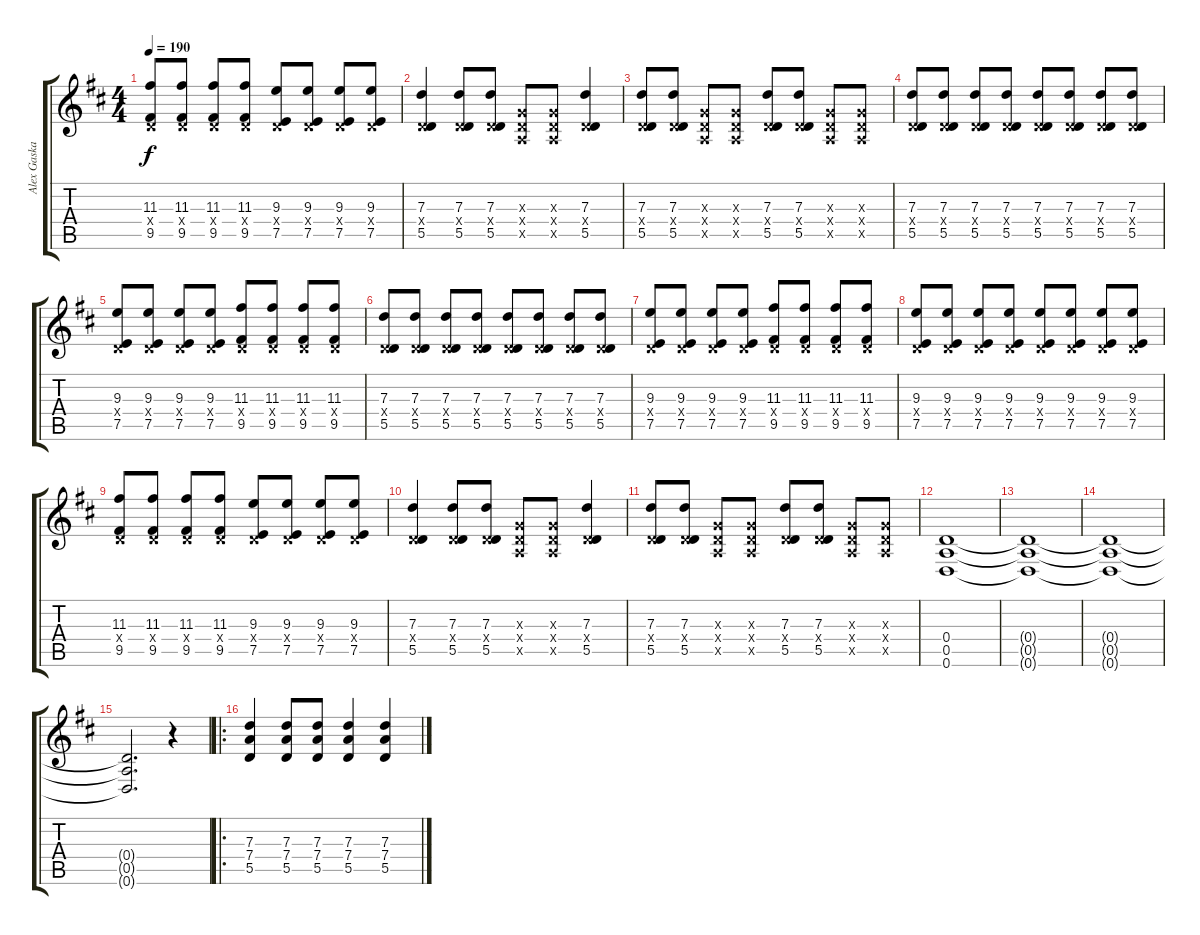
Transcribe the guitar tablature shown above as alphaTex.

\track ("Alex Gaskarth" "Alex Gaska") {instrument distortionguitar}
\staff {score tabs}
\tuning (E4 B3 G3 D3 A2 D2) {hide}
\ts (4 4)
\tempo 190
\clef g2
\ks d
(11.3 0.4{x} 9.5).8{dy f} (11.3 0.4{x} 9.5).8 (11.3 0.4{x} 9.5).8 (11.3 0.4{x} 9.5).8 (9.3 0.4{x} 7.5).8 (9.3 0.4{x} 7.5).8 (9.3 0.4{x} 7.5).8 (9.3 0.4{x} 7.5).8 |
(7.3 0.4{x} 5.5).4 (7.3 0.4{x} 5.5).8 (7.3 0.4{x} 5.5).8 (0.3{x} 0.4{x} 0.5{x}).8 (0.3{x} 0.4{x} 0.5{x}).8 (7.3 0.4{x} 5.5).4 |
(7.3 0.4{x} 5.5).8 (7.3 0.4{x} 5.5).8 (0.3{x} 0.4{x} 0.5{x}).8 (0.3{x} 0.4{x} 0.5{x}).8 (7.3 0.4{x} 5.5).8 (7.3 0.4{x} 5.5).8 (0.3{x} 0.4{x} 0.5{x}).8 (0.3{x} 0.4{x} 0.5{x}).8 |
(7.3 0.4{x} 5.5).8 (7.3 0.4{x} 5.5).8 (7.3 0.4{x} 5.5).8 (7.3 0.4{x} 5.5).8 (7.3 0.4{x} 5.5).8 (7.3 0.4{x} 5.5).8 (7.3 0.4{x} 5.5).8 (7.3 0.4{x} 5.5).8 |
(9.3 0.4{x} 7.5).8 (9.3 0.4{x} 7.5).8 (9.3 0.4{x} 7.5).8 (9.3 0.4{x} 7.5).8 (11.3 0.4{x} 9.5).8 (11.3 0.4{x} 9.5).8 (11.3 0.4{x} 9.5).8 (11.3 0.4{x} 9.5).8 |
(7.3 0.4{x} 5.5).8 (7.3 0.4{x} 5.5).8 (7.3 0.4{x} 5.5).8 (7.3 0.4{x} 5.5).8 (7.3 0.4{x} 5.5).8 (7.3 0.4{x} 5.5).8 (7.3 0.4{x} 5.5).8 (7.3 0.4{x} 5.5).8 |
(9.3 0.4{x} 7.5).8 (9.3 0.4{x} 7.5).8 (9.3 0.4{x} 7.5).8 (9.3 0.4{x} 7.5).8 (11.3 0.4{x} 9.5).8 (11.3 0.4{x} 9.5).8 (11.3 0.4{x} 9.5).8 (11.3 0.4{x} 9.5).8 |
(9.3 0.4{x} 7.5).8 (9.3 0.4{x} 7.5).8 (9.3 0.4{x} 7.5).8 (9.3 0.4{x} 7.5).8 (9.3 0.4{x} 7.5).8 (9.3 0.4{x} 7.5).8 (9.3 0.4{x} 7.5).8 (9.3 0.4{x} 7.5).8 |
(11.3 0.4{x} 9.5).8 (11.3 0.4{x} 9.5).8 (11.3 0.4{x} 9.5).8 (11.3 0.4{x} 9.5).8 (9.3 0.4{x} 7.5).8 (9.3 0.4{x} 7.5).8 (9.3 0.4{x} 7.5).8 (9.3 0.4{x} 7.5).8 |
(7.3 0.4{x} 5.5).4 (7.3 0.4{x} 5.5).8 (7.3 0.4{x} 5.5).8 (0.3{x} 0.4{x} 0.5{x}).8 (0.3{x} 0.4{x} 0.5{x}).8 (7.3 0.4{x} 5.5).4 |
(7.3 0.4{x} 5.5).8 (7.3 0.4{x} 5.5).8 (0.3{x} 0.4{x} 0.5{x}).8 (0.3{x} 0.4{x} 0.5{x}).8 (7.3 0.4{x} 5.5).8 (7.3 0.4{x} 5.5).8 (0.3{x} 0.4{x} 0.5{x}).8 (0.3{x} 0.4{x} 0.5{x}).8 |
(0.4 0.5 0.6).1 |
(0.4{t} 0.5{t} 0.6{t}).1 |
(0.4{t} 0.5{t} 0.6{t}).1 |
(0.4{t} 0.5{t} 0.6{t}).2{d} r.4 |
\ro
(7.3 7.4 5.5).4 (7.3 7.4 5.5).8 (7.3 7.4 5.5).8 (7.3 7.4 5.5).4 (7.3 7.4 5.5).4
